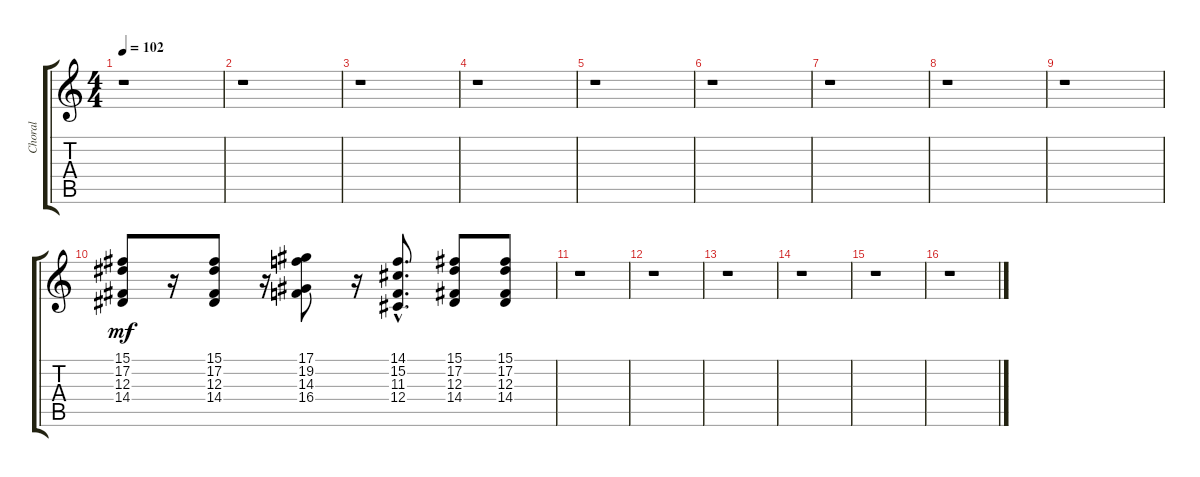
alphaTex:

\track ("Choral" "Choral") {instrument pad4choir}
\staff {score tabs}
\tuning (Eb4 Bb3 Gb3 Db3 Ab2 Eb2) {hide}
\ts (4 4)
\tempo 102
\clef g2
\ks c
r.1{dy f} |
r.1 |
r.1 |
r.1 |
r.1 |
r.1 |
r.1 |
r.1 |
r.1 |
(15.1 17.2 12.3 14.4).8{dy mf} r.16 (15.1 17.2 12.3 14.4).8 r.16 (17.1 19.2 14.3 16.4).8 r.16 (14.1{hac} 15.2{hac} 11.3{hac} 12.4{hac}).8{d} (15.1 17.2 12.3 14.4).8 (15.1 17.2 12.3 14.4).8 |
r.1 |
r.1 |
r.1 |
r.1 |
r.1 |
r.1
